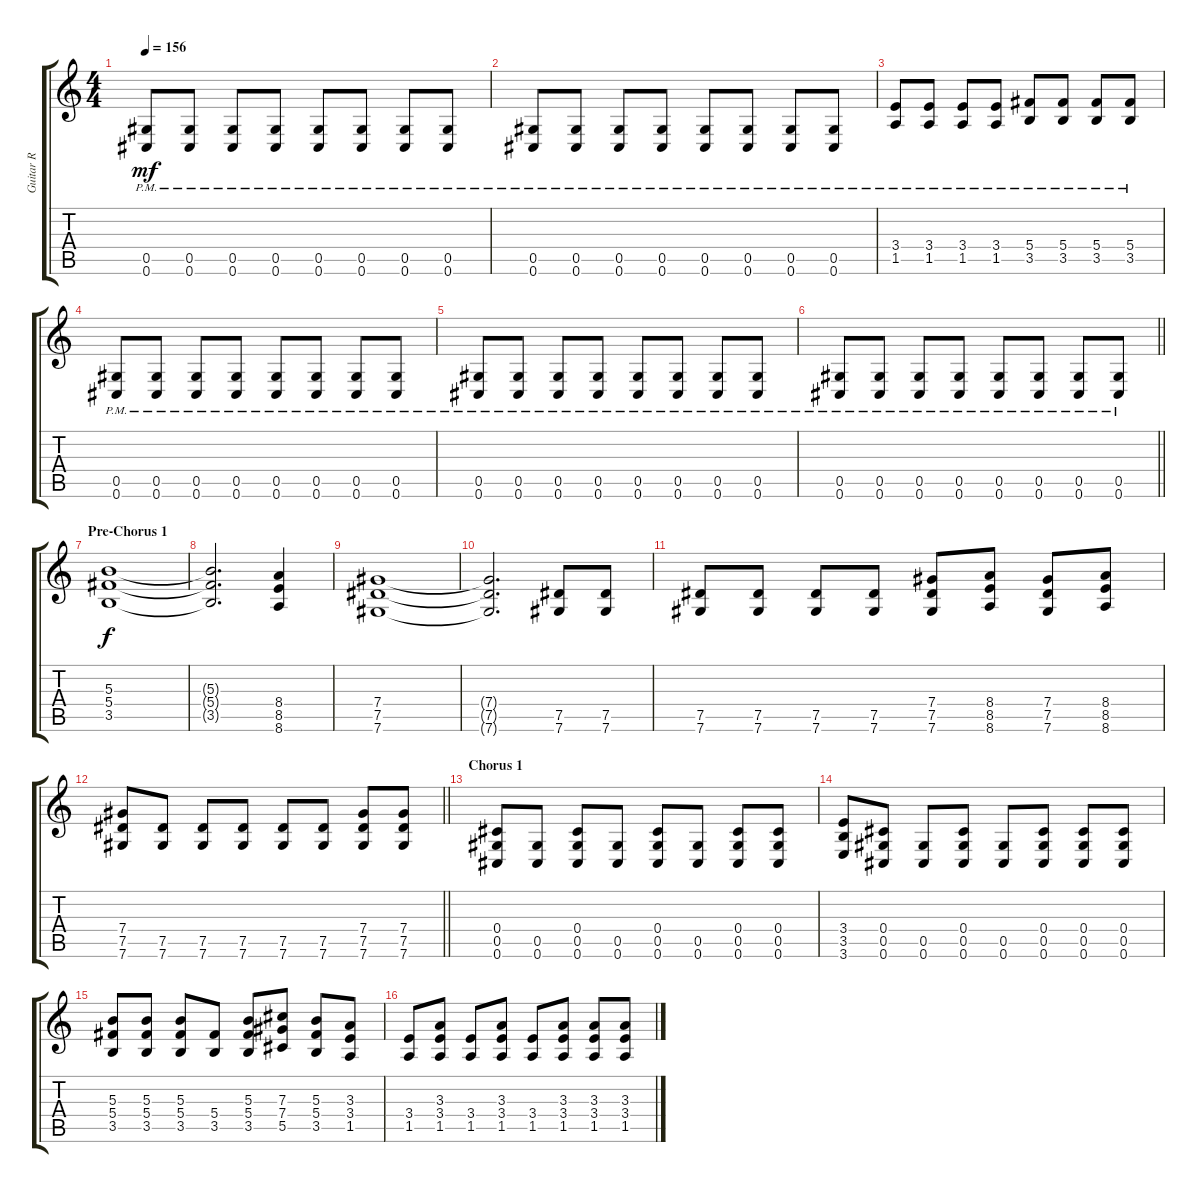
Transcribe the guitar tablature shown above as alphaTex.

\track ("Guitar R" "Guitar R") {instrument overdrivenguitar}
\staff {score tabs}
\tuning (Eb4 Bb3 Gb3 Db3 Ab2 Db2) {hide}
\ts (4 4)
\tempo 156
\clef g2
\ks c
(0.5{pm} 0.6{pm}).8{dy mf} (0.5{pm} 0.6{pm}).8 (0.5{pm} 0.6{pm}).8 (0.5{pm} 0.6{pm}).8 (0.5{pm} 0.6{pm}).8 (0.5{pm} 0.6{pm}).8 (0.5{pm} 0.6{pm}).8 (0.5{pm} 0.6{pm}).8 |
(0.5{pm} 0.6{pm}).8 (0.5{pm} 0.6{pm}).8 (0.5{pm} 0.6{pm}).8 (0.5{pm} 0.6{pm}).8 (0.5{pm} 0.6{pm}).8 (0.5{pm} 0.6{pm}).8 (0.5{pm} 0.6{pm}).8 (0.5{pm} 0.6{pm}).8 |
(3.4{pm} 1.5{pm}).8 (3.4{pm} 1.5{pm}).8 (3.4{pm} 1.5{pm}).8 (3.4{pm} 1.5{pm}).8 (5.4{pm} 3.5{pm}).8 (5.4{pm} 3.5{pm}).8 (5.4{pm} 3.5{pm}).8 (5.4{pm} 3.5{pm}).8 |
(0.5{pm} 0.6{pm}).8 (0.5{pm} 0.6{pm}).8 (0.5{pm} 0.6{pm}).8 (0.5{pm} 0.6{pm}).8 (0.5{pm} 0.6{pm}).8 (0.5{pm} 0.6{pm}).8 (0.5{pm} 0.6{pm}).8 (0.5{pm} 0.6{pm}).8 |
(0.5{pm} 0.6{pm}).8 (0.5{pm} 0.6{pm}).8 (0.5{pm} 0.6{pm}).8 (0.5{pm} 0.6{pm}).8 (0.5{pm} 0.6{pm}).8 (0.5{pm} 0.6{pm}).8 (0.5{pm} 0.6{pm}).8 (0.5{pm} 0.6{pm}).8 |
\barLineRight lightlight
(0.5{pm} 0.6{pm}).8 (0.5{pm} 0.6{pm}).8 (0.5{pm} 0.6{pm}).8 (0.5{pm} 0.6{pm}).8 (0.5{pm} 0.6{pm}).8 (0.5{pm} 0.6{pm}).8 (0.5{pm} 0.6{pm}).8 (0.5{pm} 0.6{pm}).8 |
\section ("" "Pre-Chorus 1")
(5.3 5.4 3.5).1{dy f} |
(5.3{t} 5.4{t} 3.5{t}).2{d} (8.4 8.5 8.6).4 |
(7.4 7.5 7.6).1 |
(7.4{t} 7.5{t} 7.6{t}).2{d} (7.5 7.6).8 (7.5 7.6).8 |
(7.5 7.6).8 (7.5 7.6).8 (7.5 7.6).8 (7.5 7.6).8 (7.4 7.5 7.6).8 (8.4 8.5 8.6).8 (7.4 7.5 7.6).8 (8.4 8.5 8.6).8 |
\barLineRight lightlight
(7.4 7.5 7.6).8 (7.5 7.6).8 (7.5 7.6).8 (7.5 7.6).8 (7.5 7.6).8 (7.5 7.6).8 (7.4 7.5 7.6).8 (7.4 7.5 7.6).8 |
\section ("" "Chorus 1")
(0.4 0.5 0.6).8 (0.5 0.6).8 (0.4 0.5 0.6).8 (0.5 0.6).8 (0.4 0.5 0.6).8 (0.5 0.6).8 (0.4 0.5 0.6).8 (0.4 0.5 0.6).8 |
(3.4 3.5 3.6).8 (0.4 0.5 0.6).8 (0.5 0.6).8 (0.4 0.5 0.6).8 (0.5 0.6).8 (0.4 0.5 0.6).8 (0.4 0.5 0.6).8 (0.4 0.5 0.6).8 |
(5.3 5.4 3.5).8 (5.3 5.4 3.5).8 (5.3 5.4 3.5).8 (5.4 3.5).8 (5.3 5.4 3.5).8 (7.3 7.4 5.5).8 (5.3 5.4 3.5).8 (3.3 3.4 1.5).8 |
(3.4 1.5).8 (3.3 3.4 1.5).8 (3.4 1.5).8 (3.3 3.4 1.5).8 (3.4 1.5).8 (3.3 3.4 1.5).8 (3.3 3.4 1.5).8 (3.3 3.4 1.5).8
